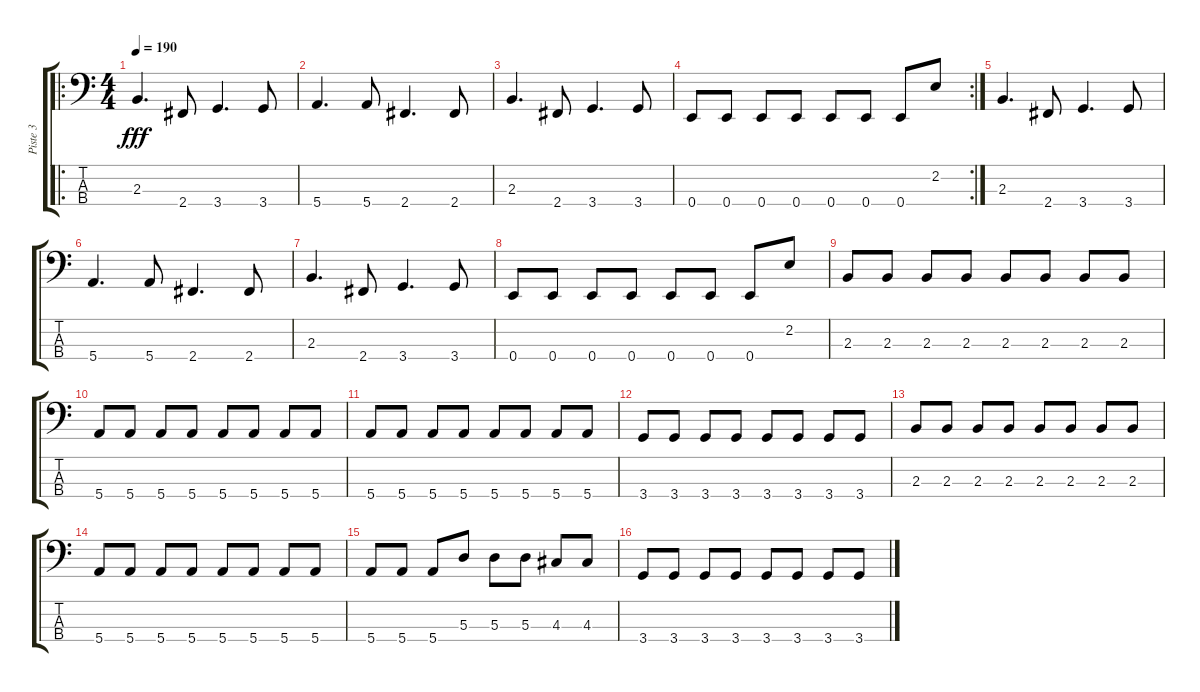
\track ("Piste 3" "Piste 3") {instrument electricbassfinger}
\staff {score tabs}
\tuning (G2 D2 A1 E1) {hide}
\ro
\ts (4 4)
\tempo 190
\clef f4
\ks c
2.3.4{d dy fff} 2.4.8 3.4.4{d} 3.4.8 |
5.4.4{d} 5.4.8 2.4.4{d} 2.4.8 |
2.3.4{d} 2.4.8 3.4.4{d} 3.4.8 |
\rc 2
0.4.8 0.4.8 0.4.8 0.4.8 0.4.8 0.4.8 0.4.8 2.2.8 |
2.3.4{d} 2.4.8 3.4.4{d} 3.4.8 |
5.4.4{d} 5.4.8 2.4.4{d} 2.4.8 |
2.3.4{d} 2.4.8 3.4.4{d} 3.4.8 |
0.4.8 0.4.8 0.4.8 0.4.8 0.4.8 0.4.8 0.4.8 2.2.8 |
2.3.8 2.3.8 2.3.8 2.3.8 2.3.8 2.3.8 2.3.8 2.3.8 |
5.4.8 5.4.8 5.4.8 5.4.8 5.4.8 5.4.8 5.4.8 5.4.8 |
5.4.8 5.4.8 5.4.8 5.4.8 5.4.8 5.4.8 5.4.8 5.4.8 |
3.4.8 3.4.8 3.4.8 3.4.8 3.4.8 3.4.8 3.4.8 3.4.8 |
2.3.8 2.3.8 2.3.8 2.3.8 2.3.8 2.3.8 2.3.8 2.3.8 |
5.4.8 5.4.8 5.4.8 5.4.8 5.4.8 5.4.8 5.4.8 5.4.8 |
5.4.8 5.4.8 5.4.8 5.3.8 5.3.8 5.3.8 4.3.8 4.3.8 |
3.4.8 3.4.8 3.4.8 3.4.8 3.4.8 3.4.8 3.4.8 3.4.8
